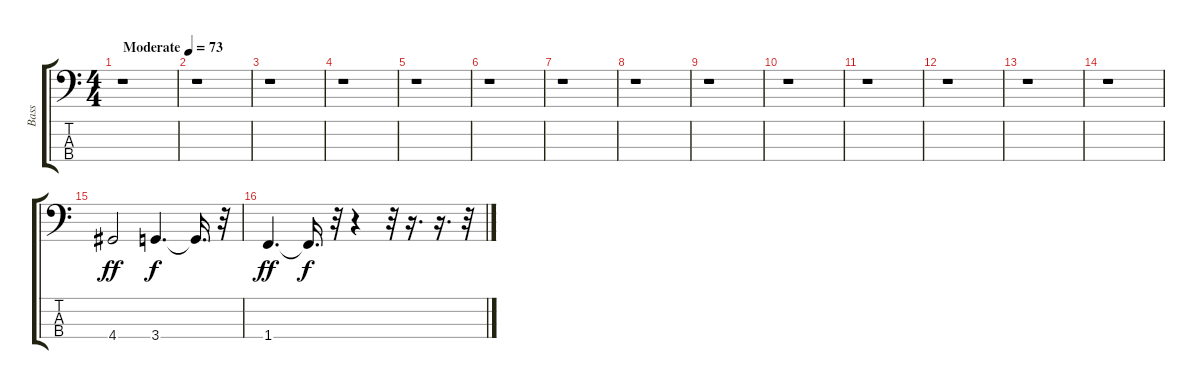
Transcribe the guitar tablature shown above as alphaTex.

\track ("Bass" "Bass") {instrument electricbassfinger}
\staff {score tabs}
\tuning (G2 D2 A1 E1) {hide}
\ts (4 4)
\tempo (73 "Moderate")
\clef f4
\ks c
r.1{dy ff instrument electricbassfinger} |
r.1 |
r.1 |
r.1 |
r.1 |
r.1 |
r.1 |
r.1 |
r.1 |
r.1 |
r.1 |
r.1 |
r.1 |
r.1 |
4.4.2 3.4.4{d dy f} 3.4{t}.16{d} r.32 |
1.4.4{d dy ff} 1.4{t}.16{d dy f} r.32 r.4 r.32 r.16{d} r.16{d} r.32
